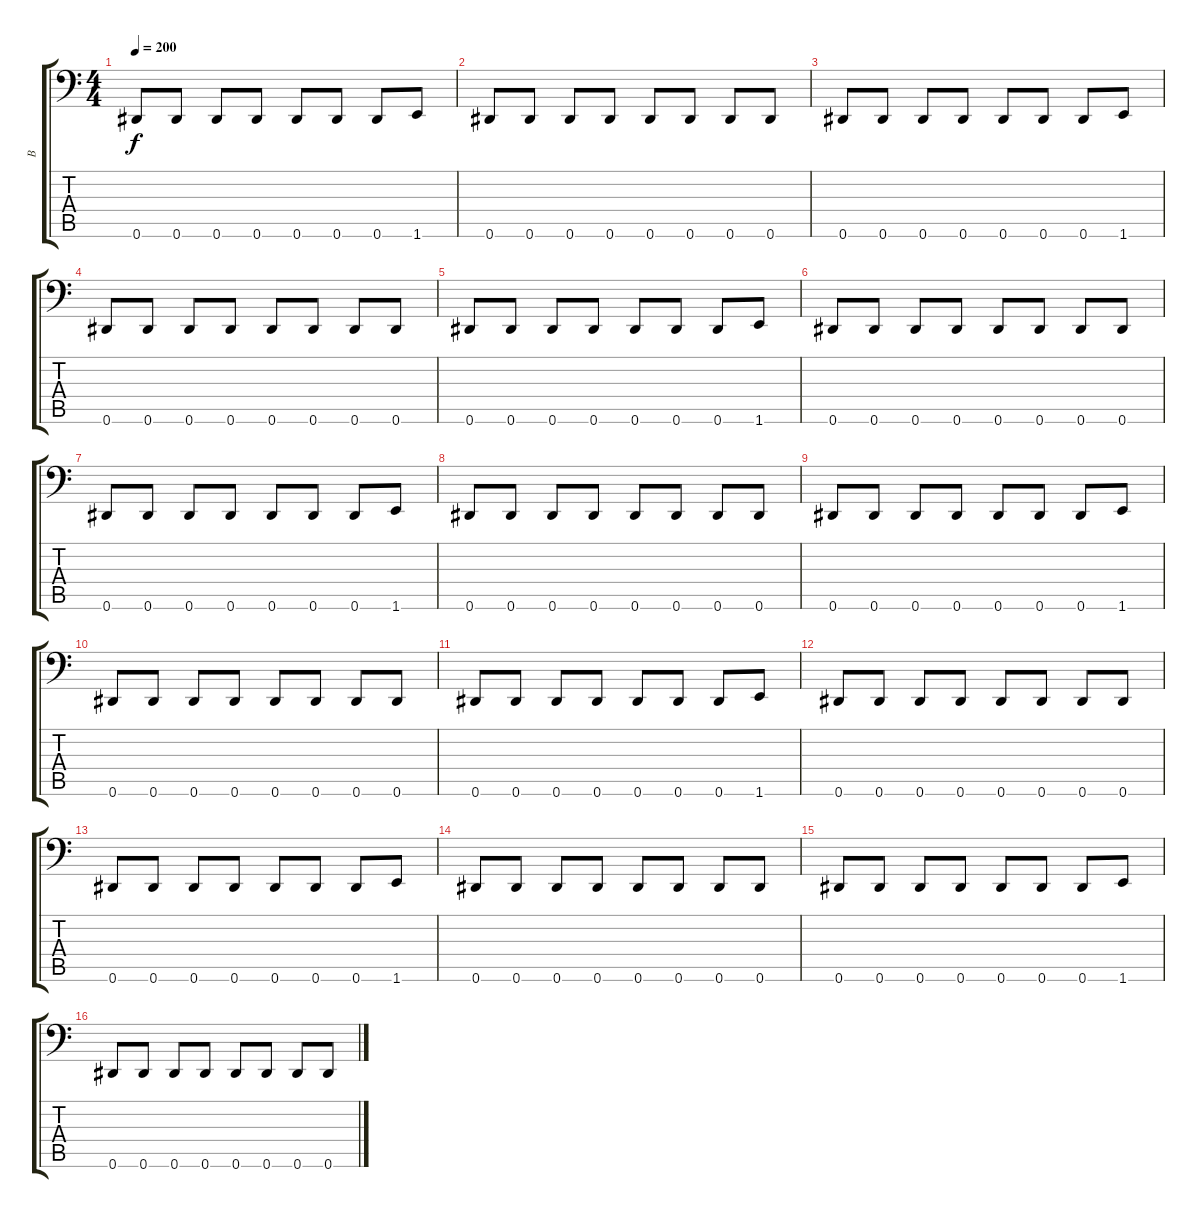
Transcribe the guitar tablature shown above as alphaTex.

\track ("B" "B") {instrument electricbasspick}
\staff {score tabs}
\tuning (Eb3 Bb2 Gb2 Db2 Ab1 Eb1) {hide}
\ts (4 4)
\tempo 200
\clef f4
\ks c
0.6.8{dy f} 0.6.8 0.6.8 0.6.8 0.6.8 0.6.8 0.6.8 1.6.8 |
0.6.8 0.6.8 0.6.8 0.6.8 0.6.8 0.6.8 0.6.8 0.6.8 |
0.6.8 0.6.8 0.6.8 0.6.8 0.6.8 0.6.8 0.6.8 1.6.8 |
0.6.8 0.6.8 0.6.8 0.6.8 0.6.8 0.6.8 0.6.8 0.6.8 |
0.6.8 0.6.8 0.6.8 0.6.8 0.6.8 0.6.8 0.6.8 1.6.8 |
0.6.8 0.6.8 0.6.8 0.6.8 0.6.8 0.6.8 0.6.8 0.6.8 |
0.6.8 0.6.8 0.6.8 0.6.8 0.6.8 0.6.8 0.6.8 1.6.8 |
0.6.8 0.6.8 0.6.8 0.6.8 0.6.8 0.6.8 0.6.8 0.6.8 |
0.6.8 0.6.8 0.6.8 0.6.8 0.6.8 0.6.8 0.6.8 1.6.8 |
0.6.8 0.6.8 0.6.8 0.6.8 0.6.8 0.6.8 0.6.8 0.6.8 |
0.6.8 0.6.8 0.6.8 0.6.8 0.6.8 0.6.8 0.6.8 1.6.8 |
0.6.8 0.6.8 0.6.8 0.6.8 0.6.8 0.6.8 0.6.8 0.6.8 |
0.6.8 0.6.8 0.6.8 0.6.8 0.6.8 0.6.8 0.6.8 1.6.8 |
0.6.8 0.6.8 0.6.8 0.6.8 0.6.8 0.6.8 0.6.8 0.6.8 |
0.6.8 0.6.8 0.6.8 0.6.8 0.6.8 0.6.8 0.6.8 1.6.8 |
0.6.8 0.6.8 0.6.8 0.6.8 0.6.8 0.6.8 0.6.8 0.6.8
